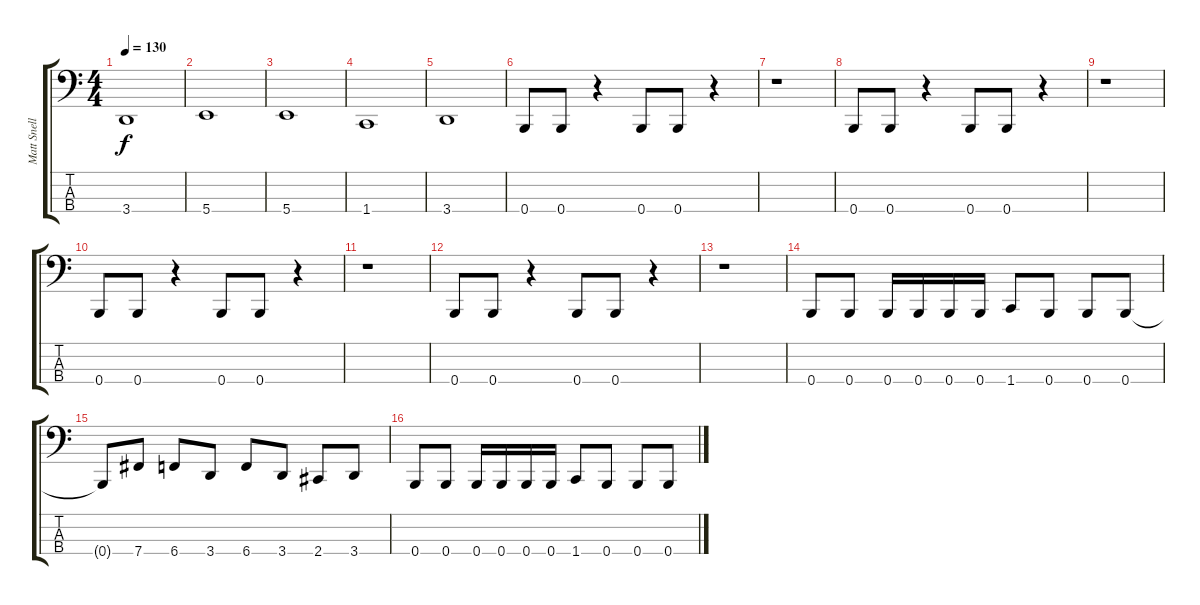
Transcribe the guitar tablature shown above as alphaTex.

\track ("Matt Snell" "Matt Snell") {instrument electricbassfinger}
\staff {score tabs}
\tuning (E2 B1 Gb1 B0) {hide}
\ts (4 4)
\tempo 130
\clef f4
\ks c
3.4.1{dy f} |
5.4.1 |
5.4.1 |
1.4.1 |
3.4.1 |
0.4.8 0.4.8 r.4 0.4.8 0.4.8 r.4 |
r.1 |
0.4.8 0.4.8 r.4 0.4.8 0.4.8 r.4 |
r.1 |
0.4.8 0.4.8 r.4 0.4.8 0.4.8 r.4 |
r.1 |
0.4.8 0.4.8 r.4 0.4.8 0.4.8 r.4 |
r.1 |
0.4.8 0.4.8 0.4.16 0.4.16 0.4.16 0.4.16 1.4.8 0.4.8 0.4.8 0.4.8 |
0.4{t}.8 7.4.8 6.4.8 3.4.8 6.4.8 3.4.8 2.4.8 3.4.8 |
0.4.8 0.4.8 0.4.16 0.4.16 0.4.16 0.4.16 1.4.8 0.4.8 0.4.8 0.4.8
